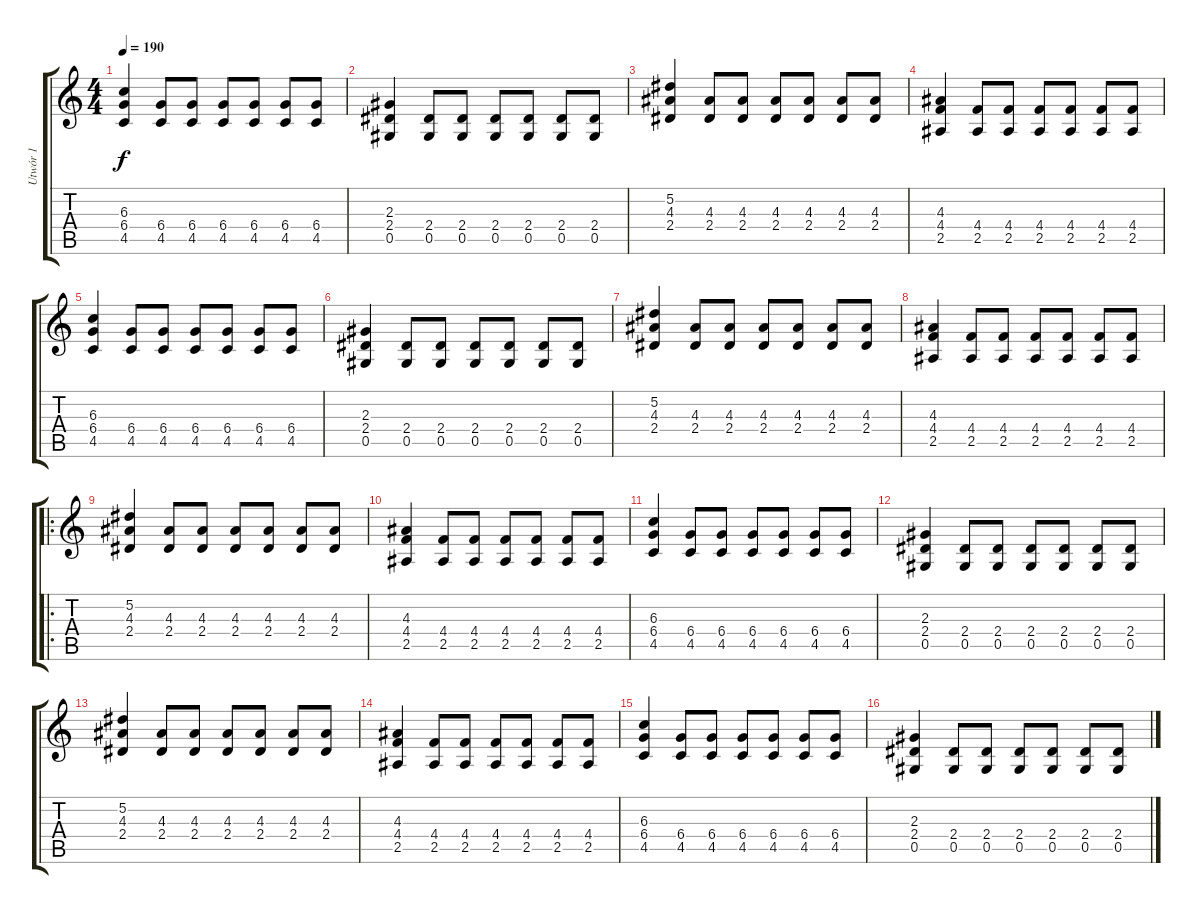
\track ("Utwór 1" "Utwór 1") {instrument distortionguitar}
\staff {score tabs}
\tuning (Eb4 Bb3 Gb3 Db3 Ab2 Eb2) {hide}
\ts (4 4)
\tempo 190
\clef g2
\ks c
(6.3 6.4 4.5).4{dy f} (6.4 4.5).8 (6.4 4.5).8 (6.4 4.5).8 (6.4 4.5).8 (6.4 4.5).8 (6.4 4.5).8 |
(2.3 2.4 0.5).4 (2.4 0.5).8 (2.4 0.5).8 (2.4 0.5).8 (2.4 0.5).8 (2.4 0.5).8 (2.4 0.5).8 |
(5.2 4.3 2.4).4 (4.3 2.4).8 (4.3 2.4).8 (4.3 2.4).8 (4.3 2.4).8 (4.3 2.4).8 (4.3 2.4).8 |
(4.3 4.4 2.5).4 (4.4 2.5).8 (4.4 2.5).8 (4.4 2.5).8 (4.4 2.5).8 (4.4 2.5).8 (4.4 2.5).8 |
(6.3 6.4 4.5).4 (6.4 4.5).8 (6.4 4.5).8 (6.4 4.5).8 (6.4 4.5).8 (6.4 4.5).8 (6.4 4.5).8 |
(2.3 2.4 0.5).4 (2.4 0.5).8 (2.4 0.5).8 (2.4 0.5).8 (2.4 0.5).8 (2.4 0.5).8 (2.4 0.5).8 |
(5.2 4.3 2.4).4 (4.3 2.4).8 (4.3 2.4).8 (4.3 2.4).8 (4.3 2.4).8 (4.3 2.4).8 (4.3 2.4).8 |
(4.3 4.4 2.5).4 (4.4 2.5).8 (4.4 2.5).8 (4.4 2.5).8 (4.4 2.5).8 (4.4 2.5).8 (4.4 2.5).8 |
\ro
(5.2 4.3 2.4).4 (4.3 2.4).8 (4.3 2.4).8 (4.3 2.4).8 (4.3 2.4).8 (4.3 2.4).8 (4.3 2.4).8 |
(4.3 4.4 2.5).4 (4.4 2.5).8 (4.4 2.5).8 (4.4 2.5).8 (4.4 2.5).8 (4.4 2.5).8 (4.4 2.5).8 |
(6.3 6.4 4.5).4 (6.4 4.5).8 (6.4 4.5).8 (6.4 4.5).8 (6.4 4.5).8 (6.4 4.5).8 (6.4 4.5).8 |
(2.3 2.4 0.5).4 (2.4 0.5).8 (2.4 0.5).8 (2.4 0.5).8 (2.4 0.5).8 (2.4 0.5).8 (2.4 0.5).8 |
(5.2 4.3 2.4).4 (4.3 2.4).8 (4.3 2.4).8 (4.3 2.4).8 (4.3 2.4).8 (4.3 2.4).8 (4.3 2.4).8 |
(4.3 4.4 2.5).4 (4.4 2.5).8 (4.4 2.5).8 (4.4 2.5).8 (4.4 2.5).8 (4.4 2.5).8 (4.4 2.5).8 |
(6.3 6.4 4.5).4 (6.4 4.5).8 (6.4 4.5).8 (6.4 4.5).8 (6.4 4.5).8 (6.4 4.5).8 (6.4 4.5).8 |
(2.3 2.4 0.5).4 (2.4 0.5).8 (2.4 0.5).8 (2.4 0.5).8 (2.4 0.5).8 (2.4 0.5).8 (2.4 0.5).8
